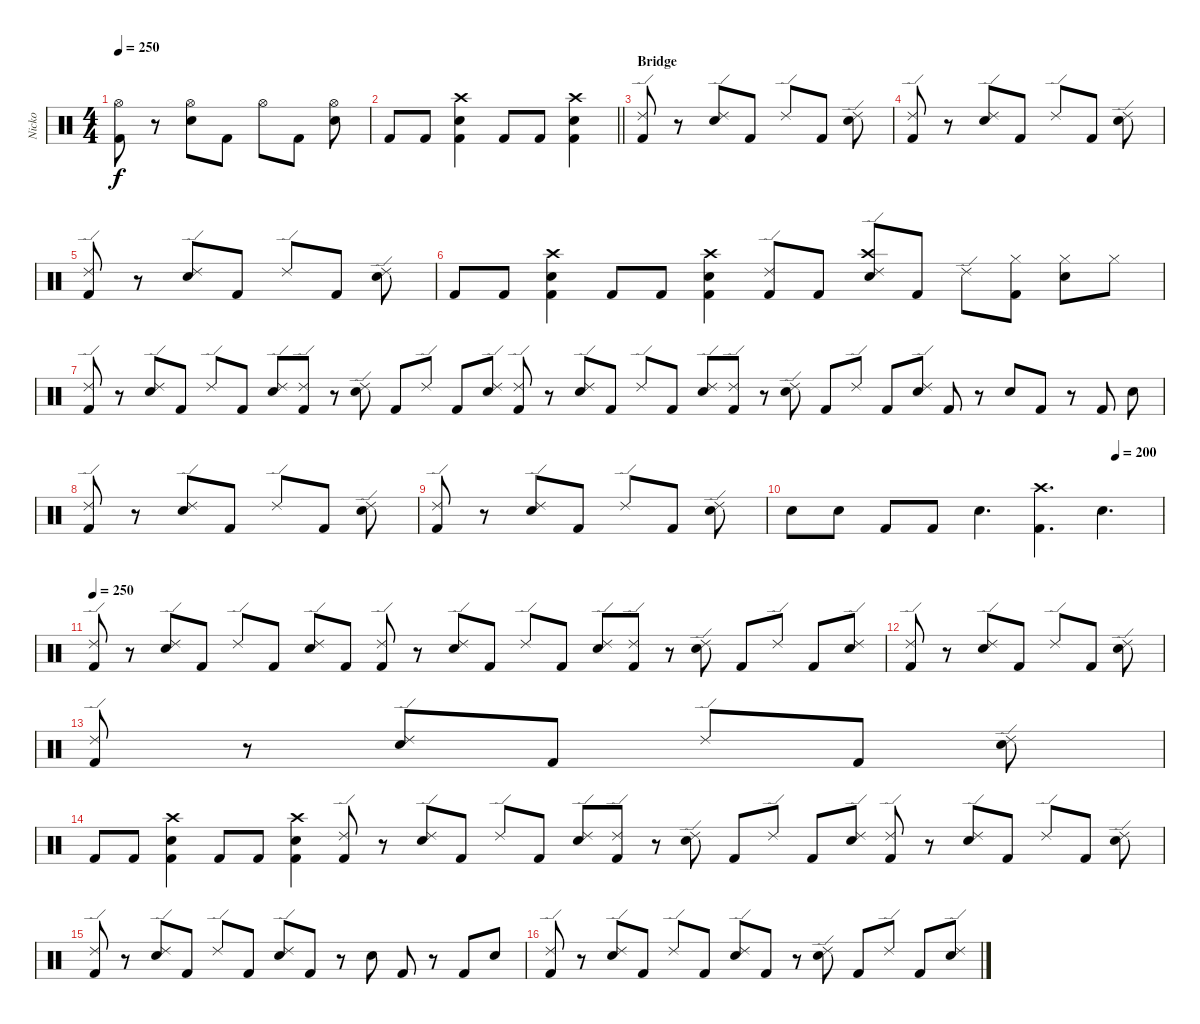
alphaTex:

\track ("Nicko" "Nicko") {instrument percussion}
\staff {score}
\articulation defaults
\ts (4 4)
\tempo 250
\clef neutral
\ks c
("Kick (hit) 2" "Hi-Hat (open)").8{dy f} r.8 ("Electric Snare (hit)" "Hi-Hat (open)").8 "Kick (hit) 2".8 "Hi-Hat (open)".8 "Kick (hit) 2".8 ("Electric Snare (hit)" "Hi-Hat (open)").8 |
\barLineRight lightlight "Kick (hit) 2".8 "Kick (hit) 2".8
("Kick (hit) 2" "Electric Snare (hit)" "Crash high (hit)").4 "Kick (hit) 2".8 "Kick (hit) 2".8 ("Kick (hit) 2" "Electric Snare (hit)" "Crash high (hit)").4 |
\section ("" "Bridge")
("Kick (hit) 2" "Ride (edge) 2").8 r.8 ("Electric Snare (hit)" "Ride (edge) 2").8 "Kick (hit) 2".8 "Ride (edge) 2".8 "Kick (hit) 2".8 ("Electric Snare (hit)" "Ride (edge) 2").8 |
("Kick (hit) 2" "Ride (edge) 2").8 r.8 ("Electric Snare (hit)" "Ride (edge) 2").8 "Kick (hit) 2".8 "Ride (edge) 2".8 "Kick (hit) 2".8 ("Electric Snare (hit)" "Ride (edge) 2").8 |
("Kick (hit) 2" "Ride (edge) 2").8 r.8 ("Electric Snare (hit)" "Ride (edge) 2").8 "Kick (hit) 2".8 "Ride (edge) 2".8 "Kick (hit) 2".8 ("Electric Snare (hit)" "Ride (edge) 2").8 |
"Kick (hit) 2".8 "Kick (hit) 2".8 ("Kick (hit) 2" "Electric Snare (hit)" "Crash high (hit)").4 "Kick (hit) 2".8 "Kick (hit) 2".8 ("Kick (hit) 2" "Electric Snare (hit)" "Crash high (hit)").4 ("Kick (hit) 2" "Ride (edge) 2").8 "Kick (hit) 2".8 ("Electric Snare (hit)" "Ride (edge) 2" "Crash high (hit)").8 "Kick (hit) 2".8 "Ride (edge) 2".8 ("Kick (hit) 2" "Hi-Hat (closed)").8 ("Electric Snare (hit)" "Hi-Hat (closed)").8 "Hi-Hat (closed)".8 |
("Kick (hit) 2" "Ride (edge) 2").8 r.8 ("Electric Snare (hit)" "Ride (edge) 2").8 "Kick (hit) 2".8 "Ride (edge) 2".8 "Kick (hit) 2".8 ("Electric Snare (hit)" "Ride (edge) 2").8 ("Kick (hit) 2" "Ride (edge) 2").8 r.8 ("Electric Snare (hit)" "Ride (edge) 2").8 "Kick (hit) 2".8 "Ride (edge) 2".8 "Kick (hit) 2".8 ("Electric Snare (hit)" "Ride (edge) 2").8 ("Kick (hit) 2" "Ride (edge) 2").8 r.8 ("Electric Snare (hit)" "Ride (edge) 2").8 "Kick (hit) 2".8 "Ride (edge) 2".8 "Kick (hit) 2".8 ("Electric Snare (hit)" "Ride (edge) 2").8 ("Kick (hit) 2" "Ride (edge) 2").8 r.8 ("Electric Snare (hit)" "Ride (edge) 2").8 "Kick (hit) 2".8 "Ride (edge) 2".8 "Kick (hit) 2".8 ("Electric Snare (hit)" "Ride (edge) 2").8 "Kick (hit) 2".8 r.8 "Electric Snare (hit)".8 "Kick (hit) 2".8 r.8 "Kick (hit) 2".8 "Electric Snare (hit)".8 |
("Kick (hit) 2" "Ride (edge) 2").8 r.8 ("Electric Snare (hit)" "Ride (edge) 2").8 "Kick (hit) 2".8 "Ride (edge) 2".8 "Kick (hit) 2".8 ("Electric Snare (hit)" "Ride (edge) 2").8 |
("Kick (hit) 2" "Ride (edge) 2").8 r.8 ("Electric Snare (hit)" "Ride (edge) 2").8 "Kick (hit) 2".8 "Ride (edge) 2".8 "Kick (hit) 2".8 ("Electric Snare (hit)" "Ride (edge) 2").8 |
\tempo (200 0.875)
"Electric Snare (hit)".8 "Electric Snare (hit)".8 "Kick (hit) 2".8 "Kick (hit) 2".8 "Electric Snare (hit)".4{d} ("Kick (hit) 2" "Crash high (hit)").4{d} "Snare (hit)".4{d} |
\tempo 250
("Kick (hit) 2" "Ride (edge) 2").8 r.8 ("Electric Snare (hit)" "Ride (edge) 2").8 "Kick (hit) 2".8 "Ride (edge) 2".8 "Kick (hit) 2".8 ("Electric Snare (hit)" "Ride (edge) 2").8 "Kick (hit) 2".8 ("Kick (hit) 2" "Ride (edge) 2").8 r.8 ("Electric Snare (hit)" "Ride (edge) 2").8 "Kick (hit) 2".8 "Ride (edge) 2".8 "Kick (hit) 2".8 ("Electric Snare (hit)" "Ride (edge) 2").8 ("Kick (hit) 2" "Ride (edge) 2").8 r.8 ("Electric Snare (hit)" "Ride (edge) 2").8 "Kick (hit) 2".8 "Ride (edge) 2".8 "Kick (hit) 2".8 ("Electric Snare (hit)" "Ride (edge) 2").8 |
("Kick (hit) 2" "Ride (edge) 2").8 r.8 ("Electric Snare (hit)" "Ride (edge) 2").8 "Kick (hit) 2".8 "Ride (edge) 2".8 "Kick (hit) 2".8 ("Electric Snare (hit)" "Ride (edge) 2").8 |
("Kick (hit) 2" "Ride (edge) 2").8 r.8 ("Electric Snare (hit)" "Ride (edge) 2").8 "Kick (hit) 2".8 "Ride (edge) 2".8 "Kick (hit) 2".8 ("Electric Snare (hit)" "Ride (edge) 2").8 |
"Kick (hit) 2".8 "Kick (hit) 2".8 ("Kick (hit) 2" "Electric Snare (hit)" "Crash high (hit)").4 "Kick (hit) 2".8 "Kick (hit) 2".8 ("Kick (hit) 2" "Electric Snare (hit)" "Crash high (hit)").4 ("Kick (hit) 2" "Ride (edge) 2").8 r.8 ("Electric Snare (hit)" "Ride (edge) 2").8 "Kick (hit) 2".8 "Ride (edge) 2".8 "Kick (hit) 2".8 ("Electric Snare (hit)" "Ride (edge) 2").8 ("Kick (hit) 2" "Ride (edge) 2").8 r.8 ("Electric Snare (hit)" "Ride (edge) 2").8 "Kick (hit) 2".8 "Ride (edge) 2".8 "Kick (hit) 2".8 ("Electric Snare (hit)" "Ride (edge) 2").8 ("Kick (hit) 2" "Ride (edge) 2").8 r.8 ("Electric Snare (hit)" "Ride (edge) 2").8 "Kick (hit) 2".8 "Ride (edge) 2".8 "Kick (hit) 2".8 ("Electric Snare (hit)" "Ride (edge) 2").8 |
("Kick (hit) 2" "Ride (edge) 2").8 r.8 ("Electric Snare (hit)" "Ride (edge) 2").8 "Kick (hit) 2".8 "Ride (edge) 2".8 "Kick (hit) 2".8 ("Electric Snare (hit)" "Ride (edge) 2").8 "Kick (hit) 2".8 r.8 "Electric Snare (hit)".8 "Kick (hit) 2".8 r.8 "Kick (hit) 2".8 "Electric Snare (hit)".8 |
("Kick (hit) 2" "Ride (edge) 2").8 r.8 ("Electric Snare (hit)" "Ride (edge) 2").8 "Kick (hit) 2".8 "Ride (edge) 2".8 "Kick (hit) 2".8 ("Electric Snare (hit)" "Ride (edge) 2").8 "Kick (hit) 2".8 r.8 ("Electric Snare (hit)" "Ride (edge) 2").8 "Kick (hit) 2".8 "Ride (edge) 2".8 "Kick (hit) 2".8 ("Electric Snare (hit)" "Ride (edge) 2").8
